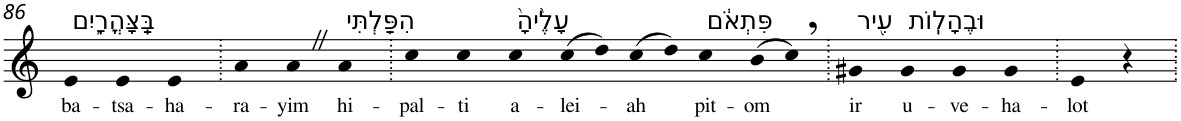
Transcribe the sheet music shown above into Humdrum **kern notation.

**kern	**text
*part1	*part1
*staff1	*staff1
*I"Piano	*
*I'Pno	*
!!LO:PB:g=z
*clefG2	*
*k[]	*
=86	=86
!LO:TX:a:t=בַּֽצָּהֳרָ֑יִם	!
!	!LO:LY:b
4e	ba-
!	!LO:LY:b
4e	-tsa-
!	!LO:LY:b
4e	-ha-
=87.	=87.
!	!LO:LY:b
4a	-ra-
!	!LO:LY:b
4aZ	-yim
!LO:TX:a:t=הִפַּ֤לְתִּי	!
!	!LO:LY:b
4a	hi-
=88.	=88.
!	!LO:LY:b
4cc	-pal-
!	!LO:LY:b
4cc	-ti
!LO:TX:a:t=עָלֶ֙יהָ֙	!
!	!LO:LY:b
4cc	a-
!	!LO:LY:b
(>8cc	-lei-
8dd)	.
!	!LO:LY:b
(>8cc	-ah
8dd)	.
!LO:TX:a:t=פִּתְאֹ֔ם	!
!	!LO:LY:b
4cc	pit-
!	!LO:LY:b
(>8b	-om
8cc,)	.
=89.	=89.
!LO:TX:a:t=עִ֖יר	!
!	!LO:LY:b
4g#X	ir
!LO:TX:a:t=וּבֶהָלֽוֹת	!
!	!LO:LY:b
4g#	u-
!	!LO:LY:b
4g#	-ve-
!	!LO:LY:b
4g#	-ha-
=90.	=90.
!	!LO:LY:b
4e	-lot
4r	.
=.	=.
*-	*-
